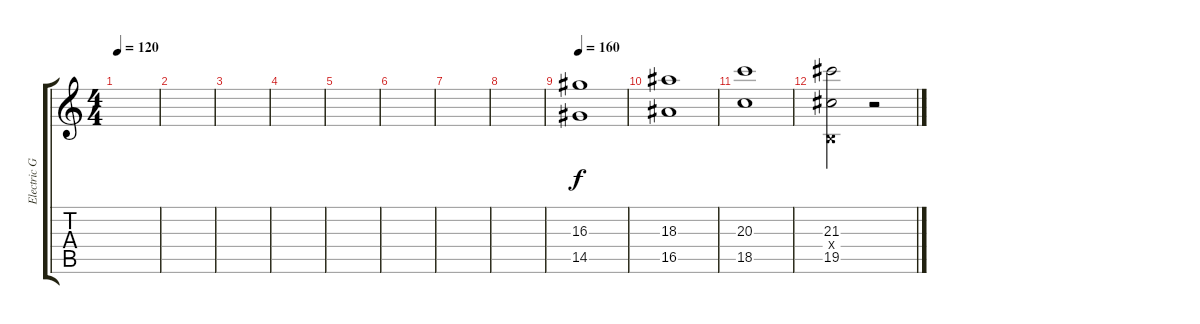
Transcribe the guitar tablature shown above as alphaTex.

\track ("Electric Guitar 1" "Electric G") {instrument distortionguitar}
\staff {score tabs}
\tuning (Db4 Ab3 E3 B2 Gb2 Db2) {hide}
\ts (4 4)
\tempo 120
\clef g2
\ks c
|
|
|
|
|
|
|
|
\tempo 160
(16.3 14.5).1 |
(18.3 16.5).1 |
(20.3 18.5).1 |
(21.3 0.4{x} 19.5).2 r.2
